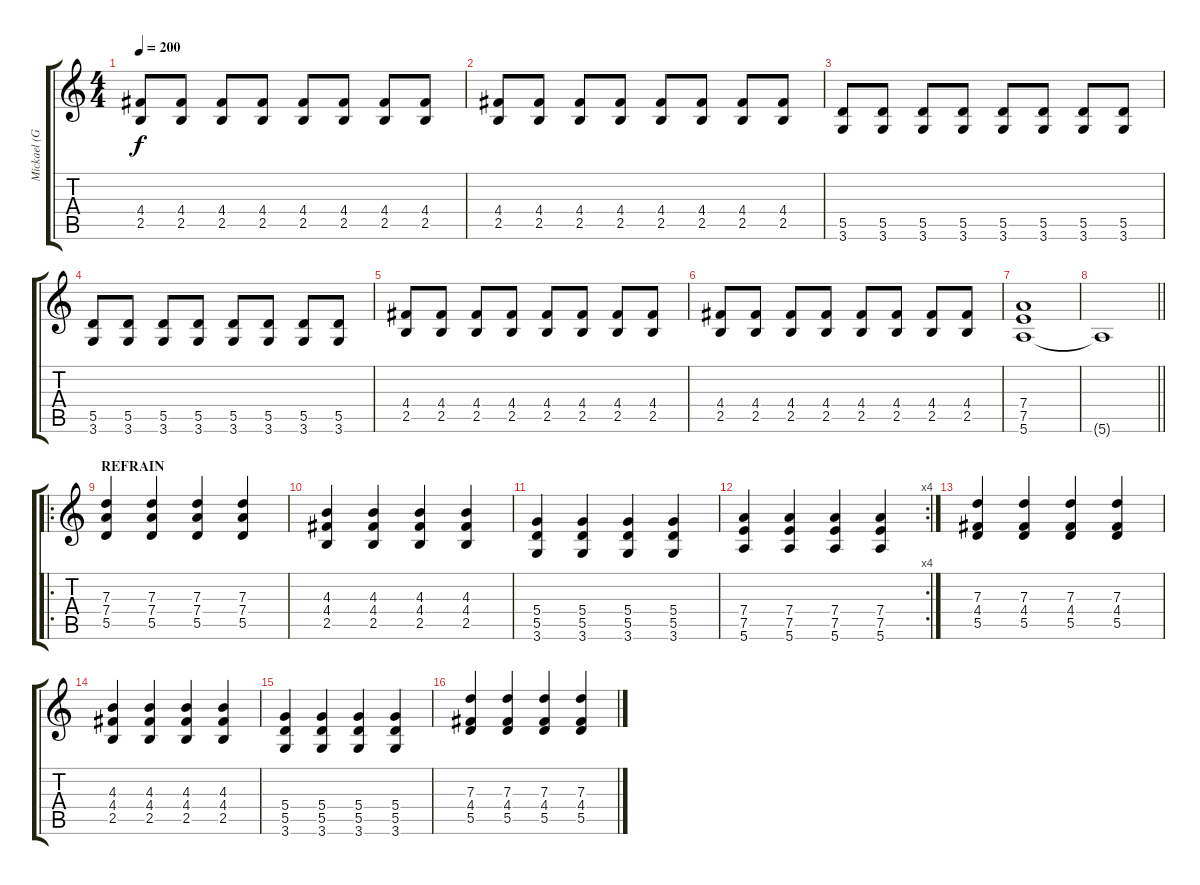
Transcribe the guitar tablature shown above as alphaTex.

\track ("Mickael (Guitare_02)" "Mickael (G") {instrument distortionguitar}
\staff {score tabs}
\tuning (E4 B3 G3 D3 A2 E2) {hide}
\ts (4 4)
\tempo 200
\clef g2
\ks c
(4.4 2.5).8{dy f} (4.4 2.5).8 (4.4 2.5).8 (4.4 2.5).8 (4.4 2.5).8 (4.4 2.5).8 (4.4 2.5).8 (4.4 2.5).8 |
(4.4 2.5).8 (4.4 2.5).8 (4.4 2.5).8 (4.4 2.5).8 (4.4 2.5).8 (4.4 2.5).8 (4.4 2.5).8 (4.4 2.5).8 |
(5.5 3.6).8 (5.5 3.6).8 (5.5 3.6).8 (5.5 3.6).8 (5.5 3.6).8 (5.5 3.6).8 (5.5 3.6).8 (5.5 3.6).8 |
(5.5 3.6).8 (5.5 3.6).8 (5.5 3.6).8 (5.5 3.6).8 (5.5 3.6).8 (5.5 3.6).8 (5.5 3.6).8 (5.5 3.6).8 |
(4.4 2.5).8 (4.4 2.5).8 (4.4 2.5).8 (4.4 2.5).8 (4.4 2.5).8 (4.4 2.5).8 (4.4 2.5).8 (4.4 2.5).8 |
(4.4 2.5).8 (4.4 2.5).8 (4.4 2.5).8 (4.4 2.5).8 (4.4 2.5).8 (4.4 2.5).8 (4.4 2.5).8 (4.4 2.5).8 |
(7.4 7.5 5.6).1 |
\barLineRight lightlight
5.6{t}.1 |
\ro
\section ("" "REFRAIN")
(7.3 7.4 5.5).4 (7.3 7.4 5.5).4 (7.3 7.4 5.5).4 (7.3 7.4 5.5).4 |
(4.3 4.4 2.5).4 (4.3 4.4 2.5).4 (4.3 4.4 2.5).4 (4.3 4.4 2.5).4 |
(5.4 5.5 3.6).4 (5.4 5.5 3.6).4 (5.4 5.5 3.6).4 (5.4 5.5 3.6).4 |
\rc 4
(7.4 7.5 5.6).4 (7.4 7.5 5.6).4 (7.4 7.5 5.6).4 (7.4 7.5 5.6).4 |
(7.3 4.4 5.5).4 (7.3 4.4 5.5).4 (7.3 4.4 5.5).4 (7.3 4.4 5.5).4 |
(4.3 4.4 2.5).4 (4.3 4.4 2.5).4 (4.3 4.4 2.5).4 (4.3 4.4 2.5).4 |
(5.4 5.5 3.6).4 (5.4 5.5 3.6).4 (5.4 5.5 3.6).4 (5.4 5.5 3.6).4 |
(7.3 4.4 5.5).4 (7.3 4.4 5.5).4 (7.3 4.4 5.5).4 (7.3 4.4 5.5).4
